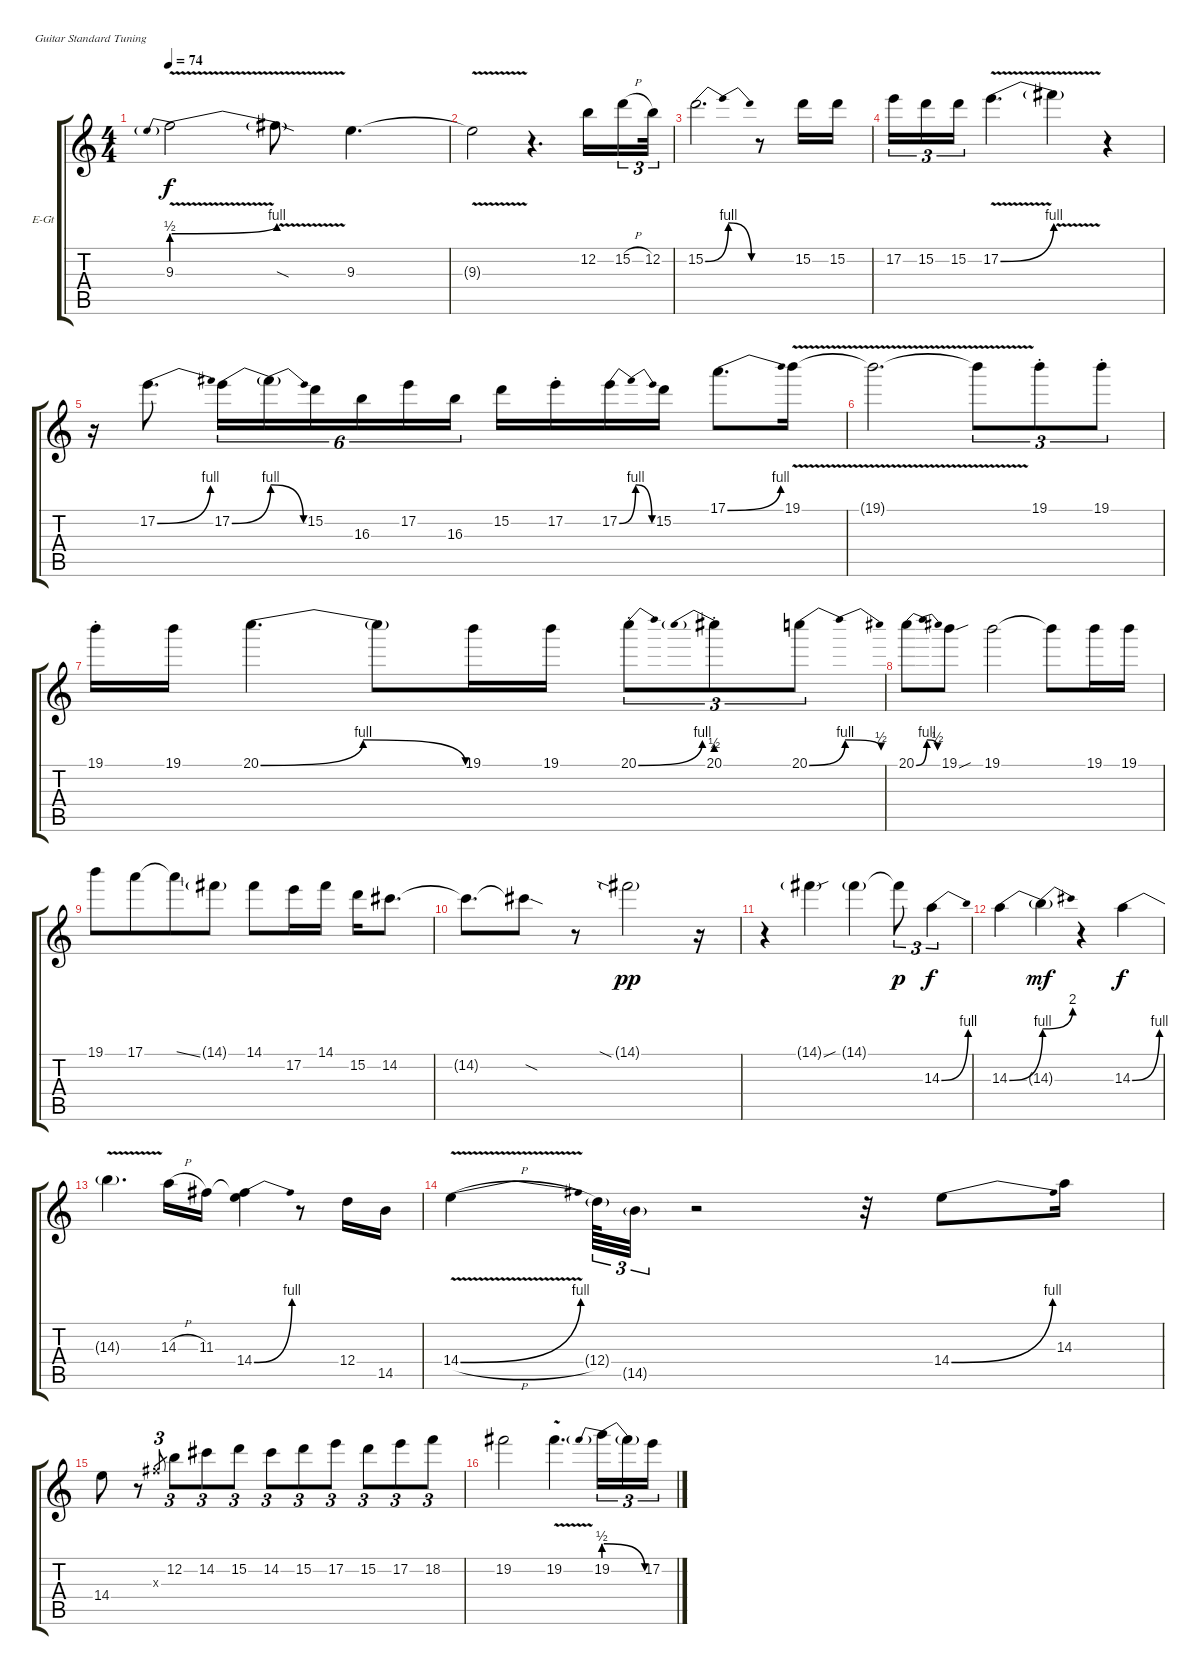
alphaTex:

\bracketExtendMode groupsimilarinstruments
\firstSystemTrackNameOrientation horizontal
\otherSystemsTrackNameOrientation horizontal
\track ("Guitar" "E-Gt") {instrument overdrivenguitar}
\staff {score tabs}
\tuning (E4 B3 G3 D3 A2 E2)
\ts (4 4)
\tempo 74
\clef g2
\ks c
9.3{be (prebendbend 0 2 10.2 4) v}.2{dy f} 9.3{v sod t}.8 9.3.4{d} |
9.3{v t}.2 r.4{d} 12.2.16{beam merge} 15.2{h}.16{tu (3 2)} 12.2.32{tu (3 2)} |
15.2{be (bendrelease 0 0 10.799999999999999 4 55.199999999999996 4 60 0)}.2{d} r.8 15.2.16 15.2.16 |
17.2.16{tu (3 2)} 15.2.16{tu (3 2)} 15.2.16{tu (3 2)} 17.2{be (bend 0 0 10.799999999999999 4) v}.4{d} 17.2{v t}.4 r.4 |
r.16 17.2{be (bend 0 0 60 4)}.8{d} 17.2{be (bend 0 0 60 4)}.16{tu (6 4)} 17.2{be (release 0 4 60 0) t}.16{tu (6 4)} 15.2.16{tu (6 4)} 16.3.16{tu (6 4)} 17.2.16{tu (6 4)} 16.3.16{tu (6 4)} 15.2.16 17.2{st}.16 17.2{be (bendrelease 7.8 0 24 4 43.8 4 51 0)}.16 15.2{be (hold 0 0 60 0)}.16 17.1{be (bend 21.599999999999998 0 36.6 4)}.8{d} 19.1{v}.16 |
19.1{v t}.2{d} 19.1{v t}.8{tu (3 2)} 19.1{st}.8{tu (3 2)} 19.1{st}.8{tu (3 2)} |
19.1{st}.16 19.1.16 20.1{be (bendrelease 0 0 4.2 4 48.6 4 59.4 0)}.4{d} 20.1{t}.8 19.1.16 19.1.16 20.1{be (bend 0 0 7.199999999999999 4) st}.8{tu (3 2)} 20.1{be (prebend 0 2 60 2) st}.8{tu (3 2)} 20.1{be (bendrelease 0 0 8.4 4 19.8 4 31.2 2)}.8{tu (3 2)} |
20.1{be (bendrelease 0 0 10.2 4 34.199999999999996 4 48.6 2)}.8 19.1{be (hold 0 0 60 0) sou}.8 19.1.2 19.1{t}.8 19.1.16 19.1.16 |
19.1.8{beam merge} 17.1.8{beam merge} 17.1{ss t}.8{beam merge} 14.1{g}.8 14.1.8 17.2.16 14.1.16 15.2.16 14.2.8{d} |
14.2{t}.8{d} 14.2{sod t}.8 r.8 14.1{sia g}.2{dy pp} r.16 |
r.4 14.1{sou g}.4 14.1{g}.4 14.1{t}.8{tu (3 2) dy p} 14.3{be (bend 21.599999999999998 0 59.4 4)}.4{tu (3 2) dy f} |
14.3{be (bend 0 0 0.6 4)}.4 14.3{be (bend 54.6 4 59.4 8) t}.4{dy mf} r.4 14.3{be (bend 0 0 12.6 4)}.4{dy f} |
14.3{v t}.4{d} 14.3{h}.16 11.3.16 (14.4{be (bend 0 0 12 4)} 11.3{t}).4 r.8 12.4.16 14.5.16 |
14.4{be (bend 57.599999999999994 0 59.4 4) v h}.4 12.4{g}.64{tu (3 2)} 14.5{g}.32{tu (3 2)} r.2 r.32 14.4{be (bend 9 0 36 4)}.8 14.3.16 |
14.4.8 r.8 11.3{x}.8{tu (3 2) gr} 12.2.8{tu (3 2)} 14.2.8{tu (3 2)} 15.2.8{tu (3 2)} 14.2.8{tu (3 2)} 15.2.8{tu (3 2)} 17.2.8{tu (3 2)} 15.2.8{tu (3 2)} 17.2.8{tu (3 2)} 18.2.8{tu (3 2)} |
19.2.2 19.2{v}.4{d} 19.2{be (prebendrelease 0 2 44.4 0)}.16{tu (3 2)} 19.2{t}.16{tu (3 2)} 17.2.16{tu (3 2)}
